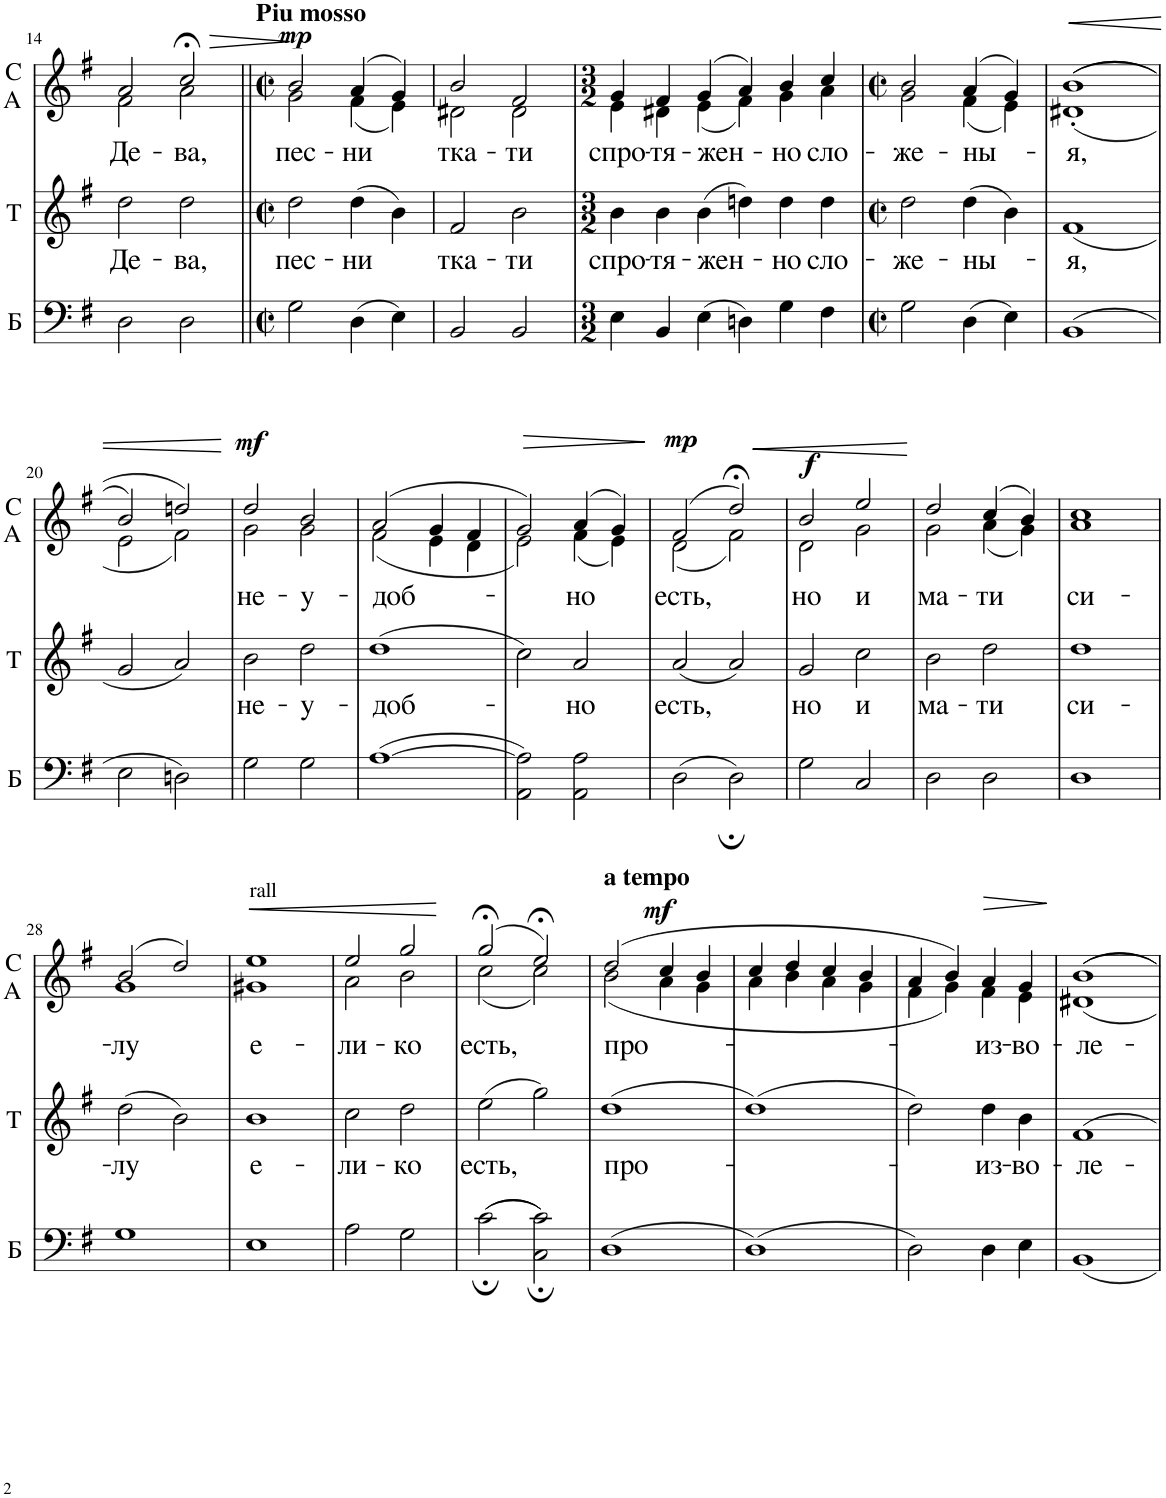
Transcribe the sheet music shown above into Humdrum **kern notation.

**kern	**kern	**text	**kern	**text	**dynam
*part3	*part2	*part2	*part1	*part1	*part1
*staff3	*staff2	*staff2	*staff1	*staff1	*staff1
*I"Б	*I"T	*	*I"C A	*	*
*	*I'T	*	*I'C A	*	*
!!LO:PB:g=z
*clefF4	*clefG2	*	*clefG2	*	*
*k[f#]	*k[f#]	*	*k[f#]	*	*
*M4/4	*M4/4	*	*M4/4	*	*
=14	=14	=14	=14	=14	=14
!	!	!LO:LY:b	!	!LO:LY:b	!
*	*	*	*^	*	*
2D\	2dd\	Де-	2a/	2f#\	Де-	.
!	!	!LO:LY:b	!	!	!LO:LY:b	!LO:HP:b
2D\	2dd\	-ва,	2cc;</	2a\	-ва,	>
=15||	=15||	=15||	=15||	=15||	=15||	=15||
*M2/2	*M2/2	*	*M2/2	*	*	*
*met(c|)	*met(c|)	*	*met(c|)	*	*	*
!	!	!	!LO:TX:a:B:t=Piu mosso	!	!	!
!	!	!LO:LY:b	!	!	!LO:LY:b	!LO:DY:a
2G\	2dd\	пес-	2b/	2g\	пес-	mp
!	!	!LO:LY:b	!	!	!LO:LY:b	!
(4D\	(4dd\	-ни	(4a/	(4f#\	-ни	]
4E\)	4b\)	.	4g/)	4e\)	.	.
=16	=16	=16	=16	=16	=16	=16
!	!	!LO:LY:b	!	!	!LO:LY:b	!
2BB/	2f#/	тка-	2b/	2d#X\	тка-	.
!	!	!LO:LY:b	!	!	!LO:LY:b	!
2BB/	2b\	-ти	2f#/	2d#\	-ти	.
=17	=17	=17	=17	=17	=17	=17
*M3/2	*M3/2	*	*M3/2	*	*	*
!	!	!LO:LY:b	!	!	!LO:LY:b	!
4E\	4b\	спро-	4g/	4e\	спро-	.
!	!	!LO:LY:b	!	!	!LO:LY:b	!
4BB/	4b\	-тя-	4f#/	4d#X\	-тя-	.
!	!	!LO:LY:b	!	!	!LO:LY:b	!
(4E\	(4b\	-жен-	(4g/	(4e\	-жен-	.
4Dn\)	4ddn\)	.	4a/)	4f#\)	.	.
!	!	!LO:LY:b	!	!	!LO:LY:b	!
4G\	4dd\	но	4b/	4g\	но	.
!	!	!LO:LY:b	!	!	!LO:LY:b	!
4F#\	4dd\	сло-	4cc/	4a\	сло-	.
=18	=18	=18	=18	=18	=18	=18
*M2/2	*M2/2	*	*M2/2	*	*	*
*met(c|)	*met(c|)	*	*met(c|)	*	*	*
!	!	!LO:LY:b	!	!	!LO:LY:b	!
2G\	2dd\	-же-	2b/	2g\	-же-	.
!	!	!LO:LY:b	!	!	!LO:LY:b	!
(4D\	(4dd\	-ны-	(4a/	(4f#\	-ны-	.
4E\)	4b\)	.	4g/)	4e\)	.	.
=19	=19	=19	=19	=19	=19	=19
!	!	!LO:LY:b	!	!	!LO:LY:b	!LO:HP:b
(1BB	(1f#	я,	((1b	(1d#X'	я,	<
!!LO:LB:g=z	!!
=20	=20	=20	=20	=20	=20	=20
2E\	2g/	.	2b/)	2e\	.	.
2Dn\)	2a/)	.	2ddn/)	2f#\)	.	.
*	*	*	*v	*v	*	*
.	.	.	.	.	[
=21	=21	=21	=21	=21	=21
!	!	!LO:LY:b	!	!LO:LY:b	!LO:DY:a
*	*	*	*^	*	*
2G\	2b\	не-	2dd/	2g\	не-	mf
!	!	!LO:LY:b	!	!	!LO:LY:b	!
2G\	2dd\	-у-	2b/	2g\	-у-	.
=22	=22	=22	=22	=22	=22	=22
!	!	!LO:LY:b	!	!	!LO:LY:b	!
([1A	(1dd	-доб-	(2a/	(2f#\	-доб-	.
.	.	.	4g/	4e\	.	.
.	.	.	4f#/	4d\	.	.
=23	=23	=23	=23	=23	=23	=23
!	!	!	!	!	!	!LO:HP:b
2AA\ 2A\])	2cc\)	.	2g/)	2e\)	.	>
!	!	!LO:LY:b	!	!	!LO:LY:b	!
2AA\ 2A\	2a/	но	(4a/	(4f#\	но	.
.	.	.	4g/)	4e\)	.	.
*	*	*	*v	*v	*	*
.	.	.	.	.	]
=24	=24	=24	=24	=24	=24
!	!	!LO:LY:b	!	!LO:LY:b	!LO:DY:a
*	*	*	*^	*	*
(2D\	(2a/	есть,	(2f#/	(2d\	есть,	mp
!	!	!	!	!	!	!LO:HP:b
2D;\)	2a/)	.	2dd;</)	2f#\)	.	<
=25	=25	=25	=25	=25	=25	=25
!	!	!LO:LY:b	!	!	!LO:LY:b	!LO:DY:a
2G\	2g/	но	2b/	2d\	но	f
!	!	!LO:LY:b	!	!	!LO:LY:b	!
2C/	2cc\	и	2ee/	2g\	и	.
*	*	*	*v	*v	*	*
.	.	.	.	.	[
=26	=26	=26	=26	=26	=26
!	!	!LO:LY:b	!	!LO:LY:b	!
*	*	*	*^	*	*
2D\	2b\	ма-	2dd/	2g\	ма-	.
!	!	!LO:LY:b	!	!	!LO:LY:b	!
2D\	2dd\	-ти	(4cc/	(4a\	-ти	.
.	.	.	4b/)	4g\)	.	.
=27	=27	=27	=27	=27	=27	=27
!	!	!LO:LY:b	!	!	!LO:LY:b	!
1D	1dd	си-	1cc	1a	си-	.
!!LO:LB:g=z	!!
=28	=28	=28	=28	=28	=28	=28
!	!	!LO:LY:b	!	!	!LO:LY:b	!
1G	(2dd\	-лу	(2b/	1g	-лу	.
.	2b\)	.	2dd/)	.	.	.
=29	=29	=29	=29	=29	=29	=29
!	!	!	!LO:TX:a:t=rall	!	!	!
!	!	!LO:LY:b	!	!	!LO:LY:b	!LO:HP:b
1E	1b	е-	1ee	1g#X	е-	<
=30	=30	=30	=30	=30	=30	=30
!	!	!LO:LY:b	!	!	!LO:LY:b	!
2A\	2cc\	-ли-	2ee/	2a\	-ли-	.
!	!	!LO:LY:b	!	!	!LO:LY:b	!
2G\	2dd\	-ко	2gg/	2b\	-ко	.
*	*	*	*v	*v	*	*
.	.	.	.	.	[
=31	=31	=31	=31	=31	=31
!	!	!LO:LY:b	!	!LO:LY:b	!
*	*	*	*^	*	*
((2c;\	(2ee\	есть,	(2gg;</	(2cc\	есть,	.
2C\; 2c\;))	2gg\)	.	2ee;</)	2cc\)	.	.
=32	=32	=32	=32	=32	=32	=32
!	!	!	!LO:TX:a:B:t=a tempo	!	!	!
!	!	!LO:LY:b	!	!	!LO:LY:b	!
(1D	(1dd	про-	(2dd/	(2b\	про-	.
!	!	!	!	!	!	!LO:DY:a
.	.	.	4cc/	4a\	.	mf
.	.	.	4b/	4g\	.	.
=33	=33	=33	=33	=33	=33	=33
(1D)	(1dd)	.	4cc/	4a\	.	.
.	.	.	4dd/	4b\	.	.
.	.	.	4cc/	4a\	.	.
.	.	.	4b/	4g\	.	.
=34	=34	=34	=34	=34	=34	=34
2D\)	2dd\)	.	4a/	4f#\	.	.
.	.	.	4b/)	4g\)	.	.
!	!	!LO:LY:b	!	!	!LO:LY:b	!LO:HP:b
4D\	4dd\	из-	4a/	4f#\	из-	>
!	!	!LO:LY:b	!	!	!LO:LY:b	!
4E\	4b\	-во-	4g/	4e\	-во-	.
*	*	*	*v	*v	*	*
.	.	.	.	.	]
=35	=35	=35	=35	=35	=35
!	!	!LO:LY:b	!	!LO:LY:b	!
*	*	*	*^	*	*
1BB	1f#	-ле-	1b	1d#X	-ле-	.
*	*	*	*v	*v	*	*
=	=	=	=	=	=
*-	*-	*-	*-	*-	*-
